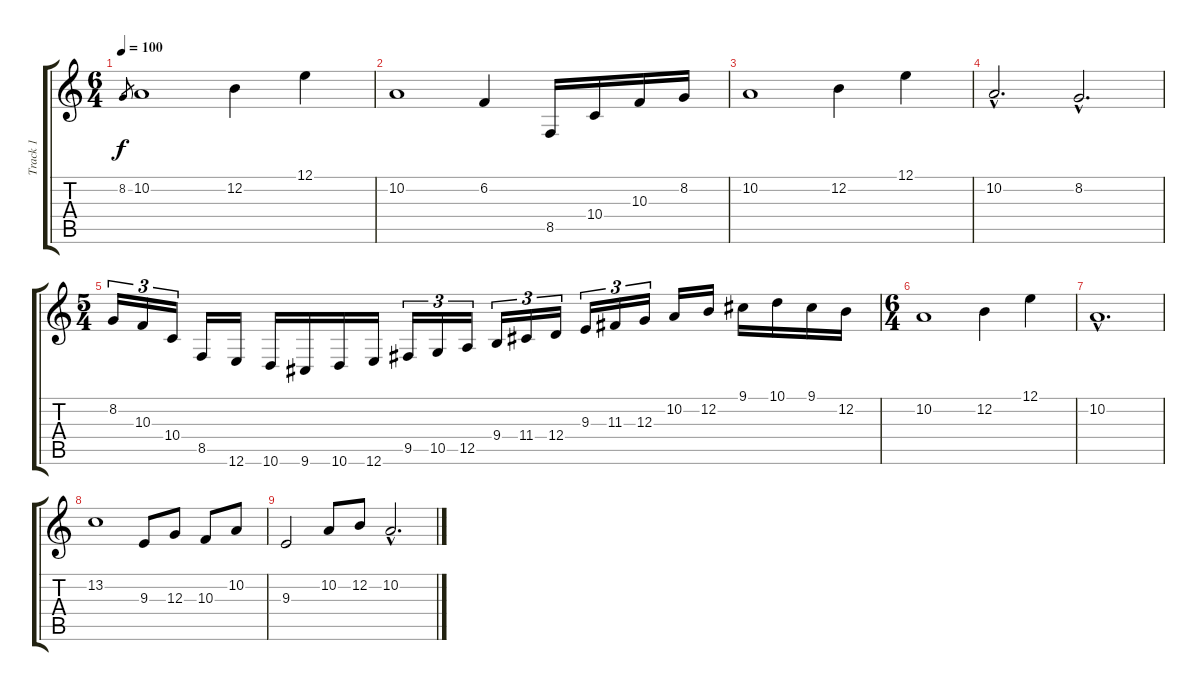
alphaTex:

\track ("Track 1" "Track 1") {instrument acousticgrandpiano}
\staff {score tabs}
\tuning (E4 B3 G3 D3 A2 E2) {hide}
\ts (6 4)
\tempo 100
\clef g2
\ks c
8.2.8{gr dy f instrument acousticgrandpiano} 10.2.1 12.2.4 12.1.4 |
10.2.1 6.2.4 8.5.16 10.4.16 10.3.16 8.2.16 |
10.2.1 12.2.4 12.1.4 |
10.2{hac}.2{d} 8.2{hac}.2{d} |
\ts (5 4)
8.2.16{tu (3 2)} 10.3.16{tu (3 2)} 10.4.16{tu (3 2)} 8.5.16 12.6.16 10.6.16 9.6.16 10.6.16 12.6.16 9.5.16{tu (3 2)} 10.5.16{tu (3 2)} 12.5.16{tu (3 2)} 9.4.16{tu (3 2)} 11.4.16{tu (3 2)} 12.4.16{tu (3 2)} 9.3.16{tu (3 2)} 11.3.16{tu (3 2)} 12.3.16{tu (3 2)} 10.2.16 12.2.16 9.1.16 10.1.16 9.1.16 12.2.16 |
\ts (6 4)
10.2.1 12.2.4 12.1.4 |
10.2{hac}.1{d} |
13.2.1 9.3.8 12.3.8 10.3.8 10.2.8 |
9.3.2 10.2.8 12.2.8 10.2{hac}.2{d}
